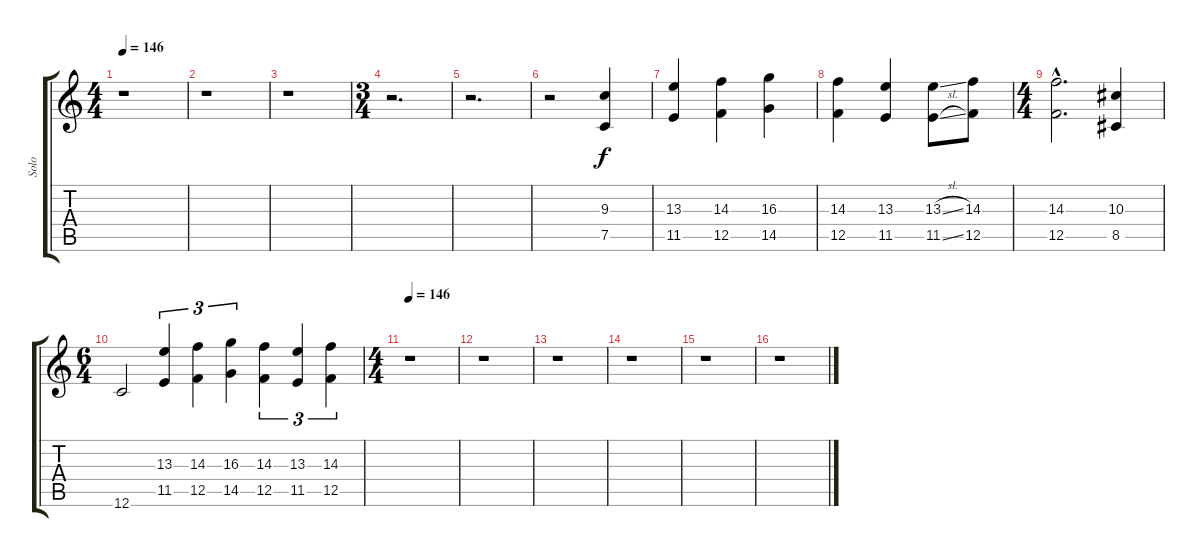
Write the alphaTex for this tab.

\track ("Solo" "Solo") {instrument distortionguitar}
\staff {score tabs}
\tuning (C4 G3 Eb3 Bb2 F2 C2) {hide}
\ts (4 4)
\tempo 146
\tempo 140
\tempo 146
\clef g2
\ks c
r.1{dy f instrument distortionguitar} |
r.1 |
r.1 |
\ts (3 4)
r.2{d} |
r.2{d} |
r.2 (9.3 7.5).4 |
(13.3 11.5).4 (14.3 12.5).4 (16.3 14.5).4 |
(14.3 12.5).4 (13.3 11.5).4 (13.3{sl} 11.5{sl}).8 (14.3 12.5).8 |
\ts (4 4)
(14.3{hac} 12.5{hac}).2{d} (10.3 8.5).4 |
\ts (6 4)
12.6.2 (13.3 11.5).4{tu (3 2)} (14.3 12.5).4{tu (3 2)} (16.3 14.5).4{tu (3 2)} (14.3 12.5).4{tu (3 2)} (13.3 11.5).4{tu (3 2)} (14.3 12.5).4{tu (3 2)} |
\ts (4 4)
\tempo 146
r.1 |
r.1 |
r.1 |
r.1 |
r.1 |
r.1
